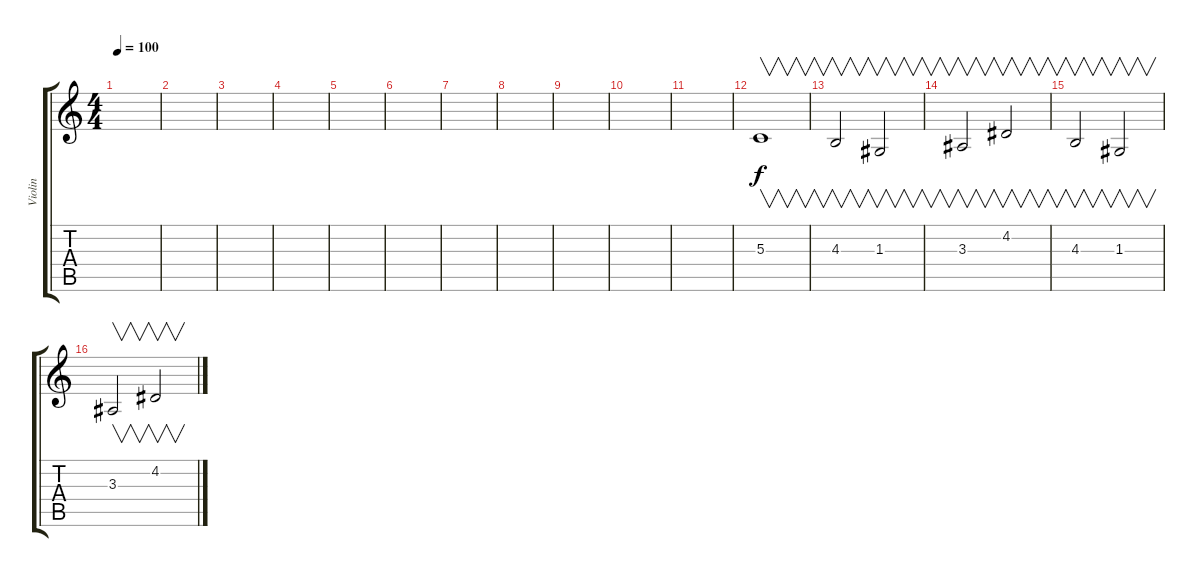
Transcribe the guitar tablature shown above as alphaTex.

\track ("Violin" "Violin") {instrument violin}
\staff {score tabs}
\tuning (E4 B3 G3 D3 A2 E2) {hide}
\ts (4 4)
\tempo 100
\clef g2
\ks c
|
|
|
|
|
|
|
|
|
|
|
5.3.1{v} |
4.3.2{v} 1.3.2{v} |
3.3.2{v} 4.2.2{v} |
4.3.2{v} 1.3.2{v} |
3.3.2{v} 4.2.2{v}
